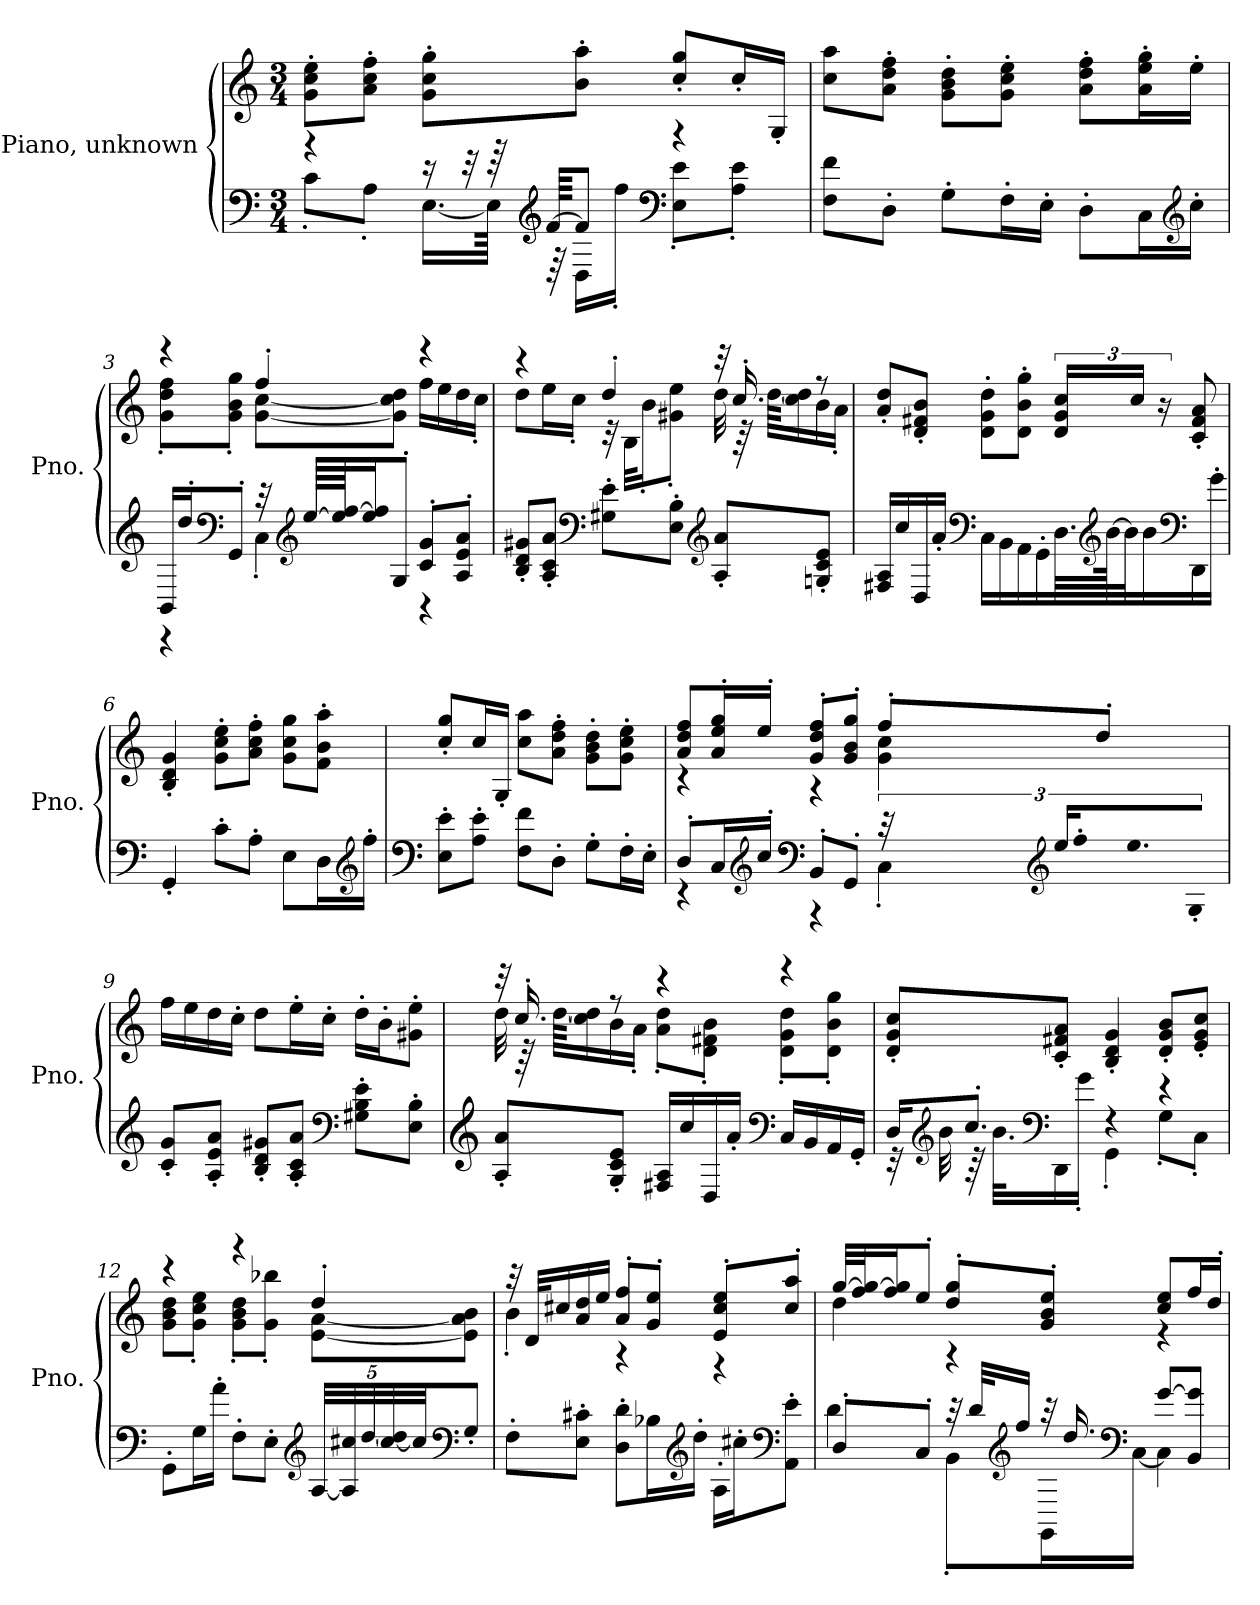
**kern	**kern
*part1	*part1
*staff2	*staff1
*I"Piano, unknown	*
*I'Pno.	*
*clefF4	*clefG2
*k[]	*k[]
*M3/4	*M3/4
*MM120	*MM120
=1	=1
*^	*
4r	8c'\L	8g\' 8cc\' 8ee\'L
.	8A'\J	8a\' 8cc\' 8ff\'J
16r	[16.E\LL	8g\' 8cc\' 8gg\'L
32r	.	.
64r	64E\JJkk]	.
*clefG2	*	*
[64f/KKKL	64r	.
8f/J]	16D\LL	8b\' 8aa\'J
.	16ff'\JJ	.
*clefF4	*	*
4r	8E\' 8e\'L	8cc/' 8gg/'L
.	8A\' 8e\'J	16cc'/L
.	.	16G'/JJ
*v	*v	*
=2	=2
8F\ 8f\L	8cc\ 8aa\L
8D'\J	8a\' 8dd\' 8ff\'J
8G'\L	8g\' 8b\' 8dd\'L
16F'\L	8g\' 8cc\' 8ee\'J
16E'\JJ	.
8D'\L	8a\' 8dd\' 8ff\'L
16C\L	16a\' 16ee\' 16gg\'L
*clefG2	*
16cc'\JJ	16ee'\JJ
=3	=3
*^	*^
16BB/LL	4r	4r	8g\' 8dd\' 8ff\'L
16dd'/J	.	.	.
*clefF4	*	*	*
8GG'/J	.	.	8g\' 8b\' 8gg\'J
32r	4C'\	4ff'/	[8g\ [8cc\L
*clefG2	*	*	*
[64ee/LLLL	.	.	.
64ee/] [64ff/JJ	.	.	.
16ee/ 16ff/]J	.	.	.
8G'/J	.	.	8g\] 8cc\] 8dd\J
8c/' 8g/'L	4r	4r	16ff\LL
.	.	.	16ee\
8A/' 8e/' 8a/'J	.	.	16dd\
.	.	.	16cc'\JJ
*v	*v	*	*
!!LO:LB:g=z	!!
=4	=4	=4
8B/' 8d/' 8g#X/'L	4r	8dd\L
8A/' 8c/' 8a/'J	.	16ee\L
.	.	16cc'\JJ
*clefF4	*	*
8G#X\' 8e\'L	4dd'/	32r
.	.	32B\KLL
.	.	16b'\J
8E\' 8B\'J	.	8g#X\' 8ee\'J
*clefG2	*	*
8A/' 8a/'L	32r	32dd\
.	16.cc'/	64r
.	.	[64dd\KKLL
.	.	16cc\ 16dd\]
8Gn/' 8c/' 8e/'J	8r	16b\
.	.	16a'\JJ
*	*v	*v
=5	=5
16F#X/ 16A/LL	8a/' 8dd/'L
16cc/	.
16D/	8d/' 8f#X/' 8b/'J
16a'/JJ	.
*clefF4	*
16C\LL	8d\' 8g\' 8dd\'L
16BB\	.
16AA\	8d\' 8b\' 8gg\'J
16GG'\	.
64.D\LL	24d/ 24g/ 24cc/LL
*clefG2	*
[128b\JK	.
32b\J]	.
.	24cc/JJ
16b\	.
.	24r
*clefF4	*
16DD\	8c/' 8f#/' 8a/'
16g'\JJ	.
!!LO:LB:g=z
=6	=6
4GG'/	4B/' 4d/' 4g/'
8c'\L	8g\' 8cc\' 8ee\'L
8A'\J	8a\' 8cc\' 8ff\'J
8E\L	8g\ 8cc\ 8gg\L
16D\L	8f\' 8b\' 8aa\'J
*clefG2	*
16ff'\JJ	.
=7	=7
*clefF4	*
8E\' 8e\'L	8cc/' 8gg/'L
8A\' 8e\'J	16cc/L
.	16G'/JJ
8F\ 8f\L	8cc\ 8aa\L
8D'\J	8a\' 8dd\' 8ff\'J
8G'\L	8g\' 8b\' 8dd\'L
16F'\L	8g\' 8cc\' 8ee\'J
16E'\JJ	.
=8	=8
*^	*^
8D'/L	4r	8a/ 8dd/ 8ff/L	4r
16C/L	.	16a/' 16ee/' 16gg/'L	.
*clefG2	*	*	*
16cc'/JJ	.	16ee'/JJ	.
*clefF4	*	*	*
8BB'/L	4r	8g/' 8dd/' 8ff/'L	4r
8GG'/J	.	8g/' 8b/' 8gg/'J	.
48r	4C'\	8ff'/L	4g\ 4cc\
*clefG2	*	*	*
24ee/LL	.	.	.
64ff'/KL	.	.	.
32.ee/JJ	.	.	.
8G'/J	.	8dd'/J	.
*v	*v	*	*
*	*v	*v
!!LO:LB:g=z
=9	=9
8c/' 8g/'L	16ff\LL
.	16ee\
8A/' 8e/' 8a/'J	16dd\
.	16cc'\JJ
8B/' 8d/' 8g#X/'L	8dd\L
8A/' 8c/' 8a/'J	16ee'\L
.	16cc'\JJ
*clefF4	*
8G#X\' 8B\' 8e\'L	16dd'\LL
.	16b'\J
8E\' 8B\'J	8g#X\' 8ee\'J
=10	=10
*clefG2	*
*	*^
8A/' 8a/'L	32r	32dd\
.	16.cc'/	64r
.	.	[64dd\KKLL
.	.	16cc\ 16dd\]
8G/' 8c/' 8e/'J	8r	16b\
.	.	16a'\JJ
16F#X/ 16A/LL	4r	8a\' 8dd\'L
16cc/	.	.
16D/	.	8d\' 8f#X\' 8b\'J
16a'/JJ	.	.
*clefF4	*	*
16C/LL	4r	8d\' 8g\' 8dd\'L
16BB/	.	.
16AA/	.	8d\' 8b\' 8gg\'J
16GG'/JJ	.	.
*	*v	*v
=11	=11
*^	*
16D/KL	32r	8d/' 8g/' 8cc/'L
*clefG2	*	*
.	32b\	.
8.cc'/J	64r	.
.	32.b\KLL	.
*clefF4	*	*
.	16DD\	8c/' 8f#X/' 8a/'J
.	16g'\JJ	.
4r	4GG'\	4B/' 4d/' 4g/'
4r	8G'\L	8d/' 8g/' 8b/'L
.	8C'\J	8e/' 8g/' 8cc/'J
*v	*v	*
!!LO:LB:g=z
=12	=12
*	*^
8GG'\L	4r	8g\ 8b\ 8dd\L
16G\L	.	8g\' 8cc\' 8ee\'J
16a'\JJ	.	.
8F'\L	4r	8g\' 8b\' 8dd\'L
8E'\J	.	8g\' 8bb-X\'J
*clefG2	*	*
*Xbrackettup	*	*
[40A/LLL	4dd'/	[8e\ [8a\L
40A/] 40cc#X/	.	.
[40dd/	.	.
[40cc#/ 40dd/]	.	.
40cc#/JJ]	.	.
*clefF4	*	*
8G'/J	.	8e\] 8a\] 8b\J
=13	=13	=13
8F'\L	32r	4b'\
.	32d/KLL	.
.	16cc#X/	.
8E\' 8c#X\'J	16a/ 16dd/	.
.	16ee/JJ	.
8D\' 8d\'L	8a/' 8ff/'L	4r
16B-X\L	8g/' 8ee/'J	.
*clefG2	*	*
16dd'\JJ	.	.
16A'\LL	8e/' 8cc#/' 8ee/'L	4r
16cc#X'\J	.	.
*clefF4	*	*
8AA\' 8e\'J	8cc#/' 8aa/'J	.
!!LO:LB:g=z	!!
=14	=14	=14
*^	*	*
8D'/L	4d\	[32gg/LLL	4dd\
.	.	32ff/ 32gg/_J	.
.	.	16ff/ 16gg/]J	.
8C'/J	.	8ee'/J	.
32r	8BB'\L	8dd/' 8gg/'L	4r
32d/KLL	.	.	.
*clefG2	*	*	*
16ff/JJ	.	.	.
32r	16GG\L	8g/' 8b/' 8ee/'J	.
16.dd/	.	.	.
*clefF4	*	*	*
.	[16C\JJ	.	.
[8g/L	4C\]	8cc/ 8ee/L	4r
8BB/ 8g/]J	.	16ff/L	.
.	.	16dd'/JJ	.
*v	*v	*	*
*	*v	*v
=	=
*-	*-
